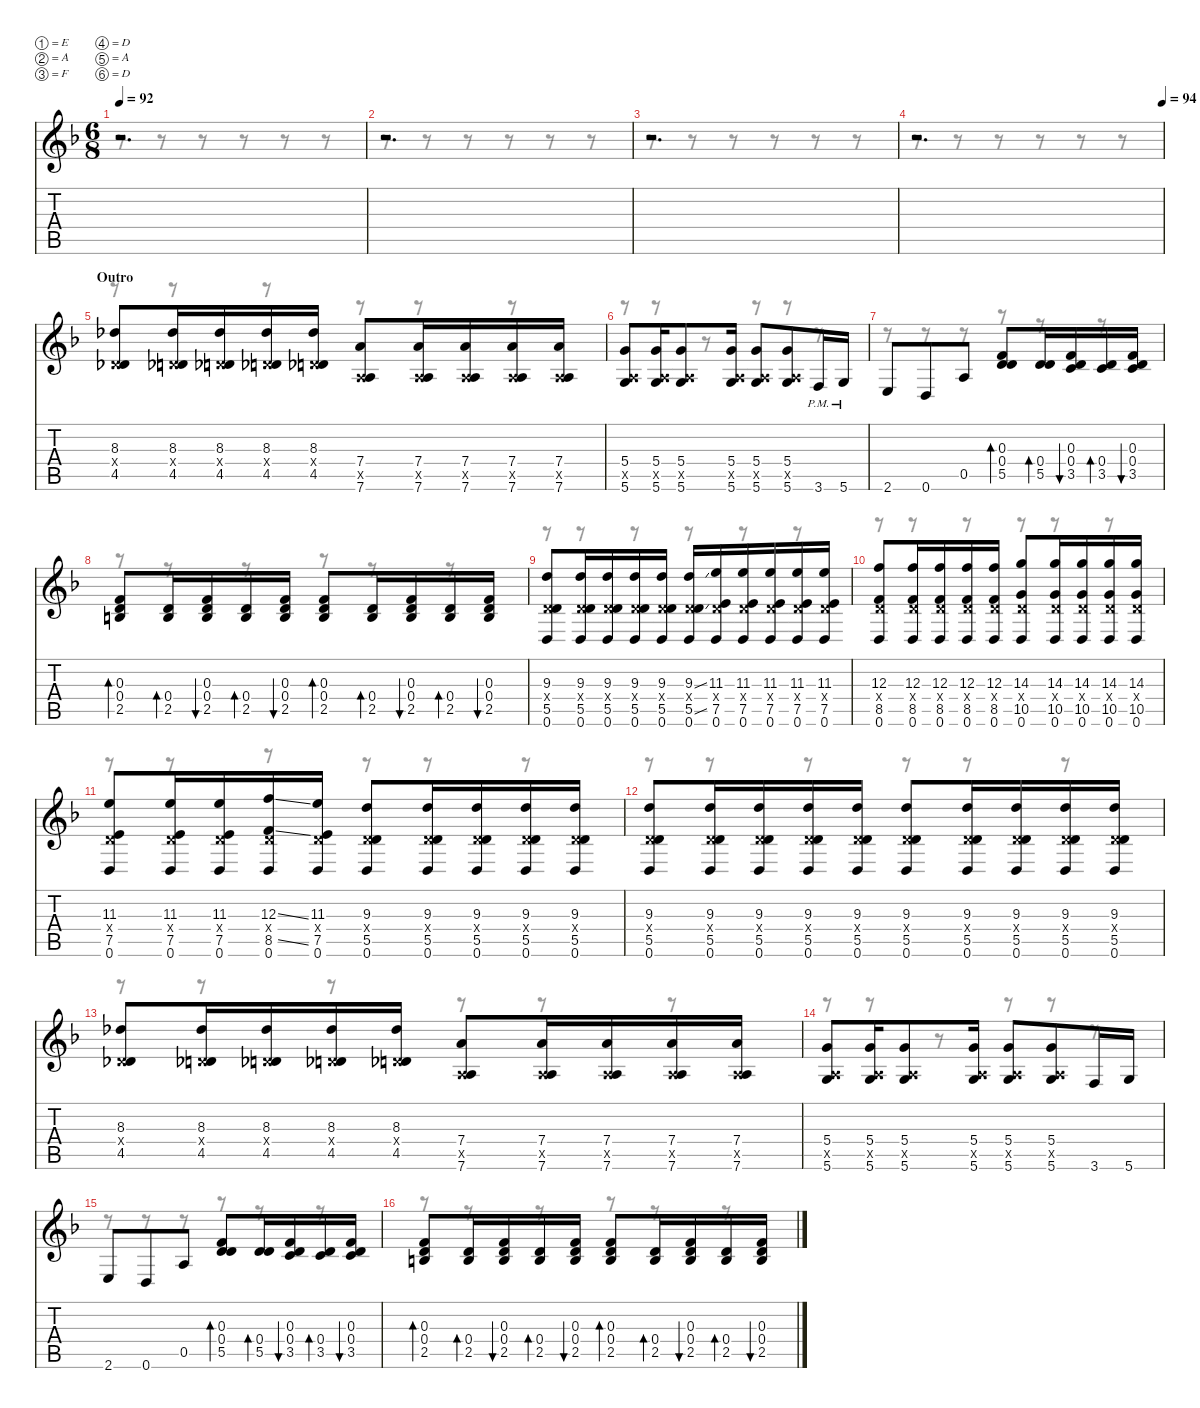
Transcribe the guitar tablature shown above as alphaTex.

\defaultSystemsLayout 4
\hideDynamics
\bracketExtendMode nobrackets
\singleTrackTrackNamePolicy hidden
\multiTrackTrackNamePolicy hidden
\otherSystemsTrackNameOrientation horizontal
\track ("P. Lindgren" "dist.guit.") {instrument distortionguitar}
\staff {score tabs}
\tuning (E4 A3 F3 D3 A2 D2)
\voice
\ts (6 8)
\tempo 92
\clef g2
\ks dminor
r.2{d dy ff beam Up} |
r.2{d beam Up} |
r.2{d beam Up} |
\tempo (94 1)
r.2{d beam Up} |
\section ("" "Outro")
(8.3{acc b} 0.4{x acc forcenatural} 4.5{acc b}).8{dy f beam Up} (8.3{acc b} 0.4{x acc forcenatural} 4.5{acc b}).16{beam Up} (8.3{acc b} 0.4{x acc forcenatural} 4.5{acc b}).16{beam Up} (8.3{acc b} 0.4{x acc forcenatural} 4.5{acc b}).16{beam Up} (8.3{acc b} 0.4{x acc forcenatural} 4.5{acc b}).16{beam Up} (7.4{acc forcenatural} 0.5{x acc forcenatural} 7.6{acc forcenatural}).8{beam Up} (7.4{acc forcenatural} 0.5{x acc forcenatural} 7.6{acc forcenatural}).16{beam Up} (7.4{acc forcenatural} 0.5{x acc forcenatural} 7.6{acc forcenatural}).16{beam Up} (7.4{acc forcenatural} 0.5{x acc forcenatural} 7.6{acc forcenatural}).16{beam Up} (7.4{acc forcenatural} 0.5{x acc forcenatural} 7.6{acc forcenatural}).16{beam Up} |
(5.4{acc forcenatural} 0.5{x acc forcenatural} 5.6{acc forcenatural}).8{beam Up} (5.4{acc forcenatural} 0.5{x acc forcenatural} 5.6{acc forcenatural}).16{beam Up} (5.4{acc forcenatural} 0.5{x acc forcenatural} 5.6{acc forcenatural}).8{beam Up} (5.4{acc forcenatural} 0.5{x acc forcenatural} 5.6{acc forcenatural}).16{beam Up} (5.4{acc forcenatural} 0.5{x acc forcenatural} 5.6{acc forcenatural}).8{beam Up} (5.4{acc forcenatural} 0.5{x acc forcenatural} 5.6{acc forcenatural}).8{beam Up} 3.6{pm acc forcenatural}.16{dy ff beam Up} 5.6{pm acc forcenatural}.16{beam Up} |
2.6{acc forcenatural}.8{dy f beam Up} 0.6{acc forcenatural}.8{beam Up} 0.5{acc forcenatural}.8{beam Up} (0.3{acc forcenatural} 0.4{acc forcenatural} 5.5{acc forcenatural}).8{bd 60 beam Up} (0.4{acc forcenatural} 5.5{acc forcenatural}).16{bd 60 beam Up} (0.3{acc forcenatural} 0.4{acc forcenatural} 3.5{acc forcenatural}).16{bu 60 beam Up} (0.4{acc forcenatural} 3.5{acc forcenatural}).16{bd 60 beam Up} (0.3{acc forcenatural} 0.4{acc forcenatural} 3.5{acc forcenatural}).16{bu 60 beam Up} |
(0.3{acc forcenatural} 0.4{acc forcenatural} 2.5{acc forcenatural}).8{bd 60 beam Up} (0.4{acc forcenatural} 2.5{acc forcenatural}).16{bd 60 beam Up} (0.3{acc forcenatural} 0.4{acc forcenatural} 2.5{acc forcenatural}).16{bu 60 beam Up} (0.4{acc forcenatural} 2.5{acc forcenatural}).16{bd 60 beam Up} (0.3{acc forcenatural} 0.4{acc forcenatural} 2.5{acc forcenatural}).16{bu 60 beam Up} (0.3{acc forcenatural} 0.4{acc forcenatural} 2.5{acc forcenatural}).8{bd 60 beam Up} (0.4{acc forcenatural} 2.5{acc forcenatural}).16{bd 60 beam Up} (0.3{acc forcenatural} 0.4{acc forcenatural} 2.5{acc forcenatural}).16{bu 60 beam Up} (0.4{acc forcenatural} 2.5{acc forcenatural}).16{bd 60 beam Up} (0.3{acc forcenatural} 0.4{acc forcenatural} 2.5{acc forcenatural}).16{bu 60 beam Up} |
(9.3{acc forcenatural} 0.4{x acc forcenatural} 5.5{acc forcenatural} 0.6{acc forcenatural}).8{beam Up} (9.3{acc forcenatural} 0.4{x acc forcenatural} 5.5{acc forcenatural} 0.6{acc forcenatural}).16{beam Up} (9.3{acc forcenatural} 0.4{x acc forcenatural} 5.5{acc forcenatural} 0.6{acc forcenatural}).16{beam Up} (9.3{acc forcenatural} 0.4{x acc forcenatural} 5.5{acc forcenatural} 0.6{acc forcenatural}).16{beam Up} (9.3{acc forcenatural} 0.4{x acc forcenatural} 5.5{acc forcenatural} 0.6{acc forcenatural}).16{beam Up} (9.3{ss acc forcenatural} 0.4{x acc forcenatural} 5.5{ss acc forcenatural} 0.6{acc forcenatural}).16{beam Up} (11.3{acc forcenatural} 0.4{x acc forcenatural} 7.5{acc forcenatural} 0.6{acc forcenatural}).16{beam Up} (11.3{acc forcenatural} 0.4{x acc forcenatural} 7.5{acc forcenatural} 0.6{acc forcenatural}).16{beam Up} (11.3{acc forcenatural} 0.4{x acc forcenatural} 7.5{acc forcenatural} 0.6{acc forcenatural}).16{beam Up} (11.3{acc forcenatural} 0.4{x acc forcenatural} 7.5{acc forcenatural} 0.6{acc forcenatural}).16{beam Up} (11.3{acc forcenatural} 0.4{x acc forcenatural} 7.5{acc forcenatural} 0.6{acc forcenatural}).16{beam Up} |
(12.3{acc forcenatural} 0.4{x acc forcenatural} 8.5{acc forcenatural} 0.6{acc forcenatural}).8{beam Up} (12.3{acc forcenatural} 0.4{x acc forcenatural} 8.5{acc forcenatural} 0.6{acc forcenatural}).16{beam Up} (12.3{acc forcenatural} 0.4{x acc forcenatural} 8.5{acc forcenatural} 0.6{acc forcenatural}).16{beam Up} (12.3{acc forcenatural} 0.4{x acc forcenatural} 8.5{acc forcenatural} 0.6{acc forcenatural}).16{beam Up} (12.3{acc forcenatural} 0.4{x acc forcenatural} 8.5{acc forcenatural} 0.6{acc forcenatural}).16{beam Up} (14.3{acc forcenatural} 0.4{x acc forcenatural} 10.5{acc forcenatural} 0.6{acc forcenatural}).8{beam Up} (14.3{acc forcenatural} 0.4{x acc forcenatural} 10.5{acc forcenatural} 0.6{acc forcenatural}).16{beam Up} (14.3{acc forcenatural} 0.4{x acc forcenatural} 10.5{acc forcenatural} 0.6{acc forcenatural}).16{beam Up} (14.3{acc forcenatural} 0.4{x acc forcenatural} 10.5{acc forcenatural} 0.6{acc forcenatural}).16{beam Up} (14.3{acc forcenatural} 0.4{x acc forcenatural} 10.5{acc forcenatural} 0.6{acc forcenatural}).16{beam Up} |
(11.3{acc forcenatural} 0.4{x acc forcenatural} 7.5{acc forcenatural} 0.6{acc forcenatural}).8{beam Up} (11.3{acc forcenatural} 0.4{x acc forcenatural} 7.5{acc forcenatural} 0.6{acc forcenatural}).16{beam Up} (11.3{acc forcenatural} 0.4{x acc forcenatural} 7.5{acc forcenatural} 0.6{acc forcenatural}).16{beam Up} (12.3{ss acc forcenatural} 0.4{x acc forcenatural} 8.5{ss acc forcenatural} 0.6{acc forcenatural}).16{beam Up} (11.3{acc forcenatural} 0.4{x acc forcenatural} 7.5{acc forcenatural} 0.6{acc forcenatural}).16{dy ff beam Up} (9.3{acc forcenatural} 0.4{x acc forcenatural} 5.5{acc forcenatural} 0.6{acc forcenatural}).8{dy f beam Up} (9.3{acc forcenatural} 0.4{x acc forcenatural} 5.5{acc forcenatural} 0.6{acc forcenatural}).16{beam Up} (9.3{acc forcenatural} 0.4{x acc forcenatural} 5.5{acc forcenatural} 0.6{acc forcenatural}).16{beam Up} (9.3{acc forcenatural} 0.4{x acc forcenatural} 5.5{acc forcenatural} 0.6{acc forcenatural}).16{beam Up} (9.3{acc forcenatural} 0.4{x acc forcenatural} 5.5{acc forcenatural} 0.6{acc forcenatural}).16{beam Up} |
(9.3{acc forcenatural} 0.4{x acc forcenatural} 5.5{acc forcenatural} 0.6{acc forcenatural}).8{beam Up} (9.3{acc forcenatural} 0.4{x acc forcenatural} 5.5{acc forcenatural} 0.6{acc forcenatural}).16{beam Up} (9.3{acc forcenatural} 0.4{x acc forcenatural} 5.5{acc forcenatural} 0.6{acc forcenatural}).16{beam Up} (9.3{acc forcenatural} 0.4{x acc forcenatural} 5.5{acc forcenatural} 0.6{acc forcenatural}).16{beam Up} (9.3{acc forcenatural} 0.4{x acc forcenatural} 5.5{acc forcenatural} 0.6{acc forcenatural}).16{beam Up} (9.3{acc forcenatural} 0.4{x acc forcenatural} 5.5{acc forcenatural} 0.6{acc forcenatural}).8{beam Up} (9.3{acc forcenatural} 0.4{x acc forcenatural} 5.5{acc forcenatural} 0.6{acc forcenatural}).16{beam Up} (9.3{acc forcenatural} 0.4{x acc forcenatural} 5.5{acc forcenatural} 0.6{acc forcenatural}).16{beam Up} (9.3{acc forcenatural} 0.4{x acc forcenatural} 5.5{acc forcenatural} 0.6{acc forcenatural}).16{beam Up} (9.3{acc forcenatural} 0.4{x acc forcenatural} 5.5{acc forcenatural} 0.6{acc forcenatural}).16{beam Up} |
(8.3{acc b} 0.4{x acc forcenatural} 4.5{acc b}).8{beam Up} (8.3{acc b} 0.4{x acc forcenatural} 4.5{acc b}).16{beam Up} (8.3{acc b} 0.4{x acc forcenatural} 4.5{acc b}).16{beam Up} (8.3{acc b} 0.4{x acc forcenatural} 4.5{acc b}).16{beam Up} (8.3{acc b} 0.4{x acc forcenatural} 4.5{acc b}).16{beam Up} (7.4{acc forcenatural} 0.5{x acc forcenatural} 7.6{acc forcenatural}).8{beam Up} (7.4{acc forcenatural} 0.5{x acc forcenatural} 7.6{acc forcenatural}).16{beam Up} (7.4{acc forcenatural} 0.5{x acc forcenatural} 7.6{acc forcenatural}).16{beam Up} (7.4{acc forcenatural} 0.5{x acc forcenatural} 7.6{acc forcenatural}).16{beam Up} (7.4{acc forcenatural} 0.5{x acc forcenatural} 7.6{acc forcenatural}).16{beam Up} |
(5.4{acc forcenatural} 0.5{x acc forcenatural} 5.6{acc forcenatural}).8{beam Up} (5.4{acc forcenatural} 0.5{x acc forcenatural} 5.6{acc forcenatural}).16{beam Up} (5.4{acc forcenatural} 0.5{x acc forcenatural} 5.6{acc forcenatural}).8{beam Up} (5.4{acc forcenatural} 0.5{x acc forcenatural} 5.6{acc forcenatural}).16{beam Up} (5.4{acc forcenatural} 0.5{x acc forcenatural} 5.6{acc forcenatural}).8{beam Up} (5.4{acc forcenatural} 0.5{x acc forcenatural} 5.6{acc forcenatural}).8{beam Up} 3.6{acc forcenatural}.16{beam Up} 5.6{acc forcenatural}.16{beam Up} |
2.6{acc forcenatural}.8{beam Up} 0.6{acc forcenatural}.8{beam Up} 0.5{acc forcenatural}.8{beam Up} (0.3{acc forcenatural} 0.4{acc forcenatural} 5.5{acc forcenatural}).8{bd 60 beam Up} (0.4{acc forcenatural} 5.5{acc forcenatural}).16{bd 60 beam Up} (0.3{acc forcenatural} 0.4{acc forcenatural} 3.5{acc forcenatural}).16{bu 60 beam Up} (0.4{acc forcenatural} 3.5{acc forcenatural}).16{bd 60 beam Up} (0.3{acc forcenatural} 0.4{acc forcenatural} 3.5{acc forcenatural}).16{bu 60 beam Up} |
(0.3{acc forcenatural} 0.4{acc forcenatural} 2.5{acc forcenatural}).8{bd 60 beam Up} (0.4{acc forcenatural} 2.5{acc forcenatural}).16{bd 60 beam Up} (0.3{acc forcenatural} 0.4{acc forcenatural} 2.5{acc forcenatural}).16{bu 60 beam Up} (0.4{acc forcenatural} 2.5{acc forcenatural}).16{bd 60 beam Up} (0.3{acc forcenatural} 0.4{acc forcenatural} 2.5{acc forcenatural}).16{bu 60 beam Up} (0.3{acc forcenatural} 0.4{acc forcenatural} 2.5{acc forcenatural}).8{bd 60 beam Up} (0.4{acc forcenatural} 2.5{acc forcenatural}).16{bd 60 beam Up} (0.3{acc forcenatural} 0.4{acc forcenatural} 2.5{acc forcenatural}).16{bu 60 beam Up} (0.4{acc forcenatural} 2.5{acc forcenatural}).16{bd 60 beam Up} (0.3{acc forcenatural} 0.4{acc forcenatural} 2.5{acc forcenatural}).16{bu 60 beam Up}
\voice
\clef g2
\ottava regular
\simile none
\ks dminor
r.8{dy mf beam Down} r.8{beam Down} r.8{beam Down} r.8{beam Down} r.8{beam Down} r.8{beam Down} |
r.8{beam Down} r.8{beam Down} r.8{beam Down} r.8{beam Down} r.8{beam Down} r.8{beam Down} |
r.8{beam Down} r.8{beam Down} r.8{beam Down} r.8{beam Down} r.8{beam Down} r.8{beam Down} |
r.8{beam Down} r.8{beam Down} r.8{beam Down} r.8{beam Down} r.8{beam Down} r.8{beam Down} |
r.8{beam Down} r.8{beam Down} r.8{beam Down} r.8{beam Down} r.8{beam Down} r.8{beam Down} |
r.8{beam Down} r.8{beam Down} r.8{beam Down} r.8{beam Down} r.8{beam Down} r.8{beam Down} |
r.8{beam Down} r.8{beam Down} r.8{beam Down} r.8{beam Down} r.8{beam Down} r.8{beam Down} |
r.8{beam Down} r.8{beam Down} r.8{beam Down} r.8{beam Down} r.8{beam Down} r.8{beam Down} |
r.8{beam Down} r.8{beam Down} r.8{beam Down} r.8{beam Down} r.8{beam Down} r.8{beam Down} |
r.8{beam Down} r.8{beam Down} r.8{beam Down} r.8{beam Down} r.8{beam Down} r.8{beam Down} |
r.8{beam Down} r.8{beam Down} r.8{beam Down} r.8{beam Down} r.8{beam Down} r.8{beam Down} |
r.8{beam Down} r.8{beam Down} r.8{beam Down} r.8{beam Down} r.8{beam Down} r.8{beam Down} |
r.8{beam Down} r.8{beam Down} r.8{beam Down} r.8{beam Down} r.8{beam Down} r.8{beam Down} |
r.8{beam Down} r.8{beam Down} r.8{beam Down} r.8{beam Down} r.8{beam Down} r.8{beam Down} |
r.8{beam Down} r.8{beam Down} r.8{beam Down} r.8{beam Down} r.8{beam Down} r.8{beam Down} |
r.8{beam Down} r.8{beam Down} r.8{beam Down} r.8{beam Down} r.8{beam Down} r.8{beam Down}
